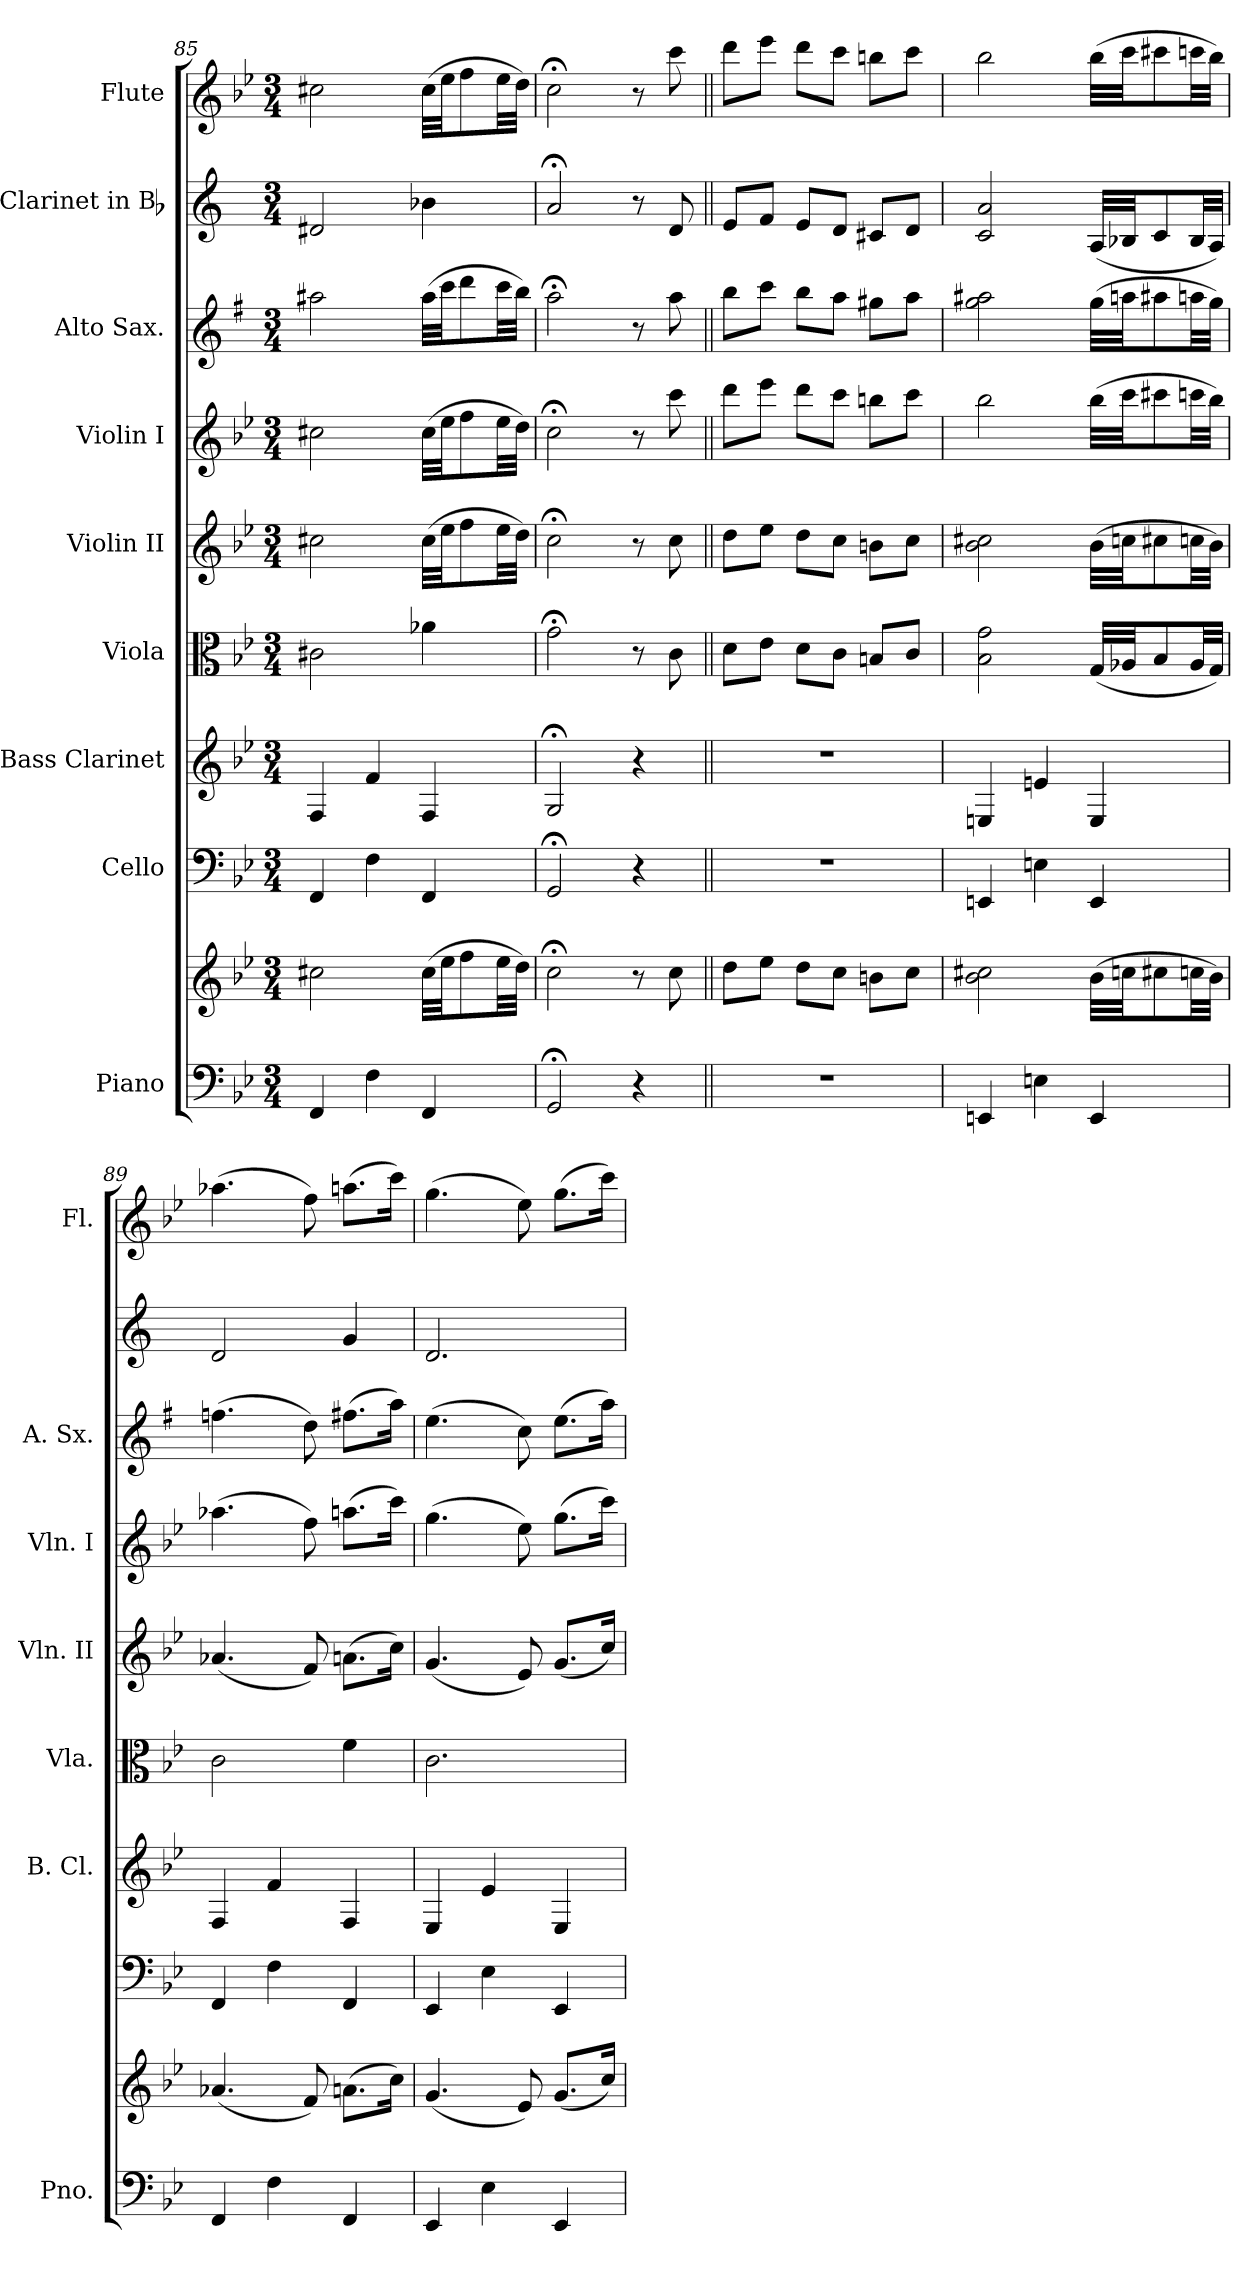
**kern	**kern	**kern	**kern	**kern	**kern	**kern	**kern	**kern	**kern
*part9	*part9	*part8	*part7	*part6	*part5	*part4	*part3	*part2	*part1
*staff10	*staff9	*staff8	*staff7	*staff6	*staff5	*staff4	*staff3	*staff2	*staff1
*I"Piano	*	*I"Cello	*I"Bass Clarinet	*I"Viola	*I"Violin II	*I"Violin I	*I"Alto Sax.	*I"Clarinet in Bb	*I"Flute
*I'Pno.	*	*	*I'B. Cl.	*I'Vla.	*I'Vln. II	*I'Vln. I	*I'A. Sx.	*	*I'Fl.
*clefF4	*clefG2	*clefF4	*clefG2	*clefC3	*clefG2	*clefG2	*clefG2	*clefG2	*clefG2
*	*	*	*ITrd8c14	*	*	*	*ITrd5c9	*ITrd1c2	*
*k[b-e-]	*k[b-e-]	*k[b-e-]	*k[b-e-]	*k[b-e-]	*k[b-e-]	*k[b-e-]	*k[b-e-]	*k[b-e-]	*k[b-e-]
*g:	*g:	*g:	*	*g:	*g:	*g:	*g:	*	*g:
*M3/4	*M3/4	*M3/4	*M3/4	*M3/4	*M3/4	*M3/4	*M3/4	*M3/4	*M3/4
=85	=85	=85	=85	=85	=85	=85	=85	=85	=85
4FF/	2cc#X\	4FF/	4FF/	2c#X\	2cc#X\	2cc#X\	2cc#X\	2c#X/	2cc#X\
4F\	.	4F\	4F/	.	.	.	.	.	.
4FF/	(>32cc#\LLL	4FF/	4FF/	4a-X\	(>32cc#\LLL	(>32cc#\LLL	(>32cc#\LLL	4a-X\	(>32cc#\LLL
.	32ee-\JJ	.	.	.	32ee-\JJ	32ee-\JJ	32ee-\JJ	.	32ee-\JJ
.	8ff\	.	.	.	8ff\	8ff\	8ff\	.	8ff\
.	32ee-\LL	.	.	.	32ee-\LL	32ee-\LL	32ee-\LL	.	32ee-\LL
.	32dd\JJJ)	.	.	.	32dd\JJJ)	32dd\JJJ)	32dd\JJJ)	.	32dd\JJJ)
=86	=86	=86	=86	=86	=86	=86	=86	=86	=86
2GG;</	2cc;<\	2GG;</	2GG;</	2g;<\	2cc;<\	2cc;<\	2cc;<\	2g;</	2cc;<\
4r	8r	4r	4r	8r	8r	8r	8r	8r	8r
.	8cc\	.	.	8c\	8cc\	8ccc\	8cc\	8c/	8ccc\
=87||	=87||	=87||	=87||	=87||	=87||	=87||	=87||	=87||	=87||
2.r	8dd\L	2.r	2.r	8d\L	8dd\L	8ddd\L	8dd\L	8d/L	8ddd\L
.	8ee-\J	.	.	8e-\J	8ee-\J	8eee-\J	8ee-\J	8e-/J	8eee-\J
.	8dd\L	.	.	8d\L	8dd\L	8ddd\L	8dd\L	8d/L	8ddd\L
.	8cc\J	.	.	8c\J	8cc\J	8ccc\J	8cc\J	8c/J	8ccc\J
.	8bn\L	.	.	8Bn/L	8bn\L	8bbn\L	8bn\L	8Bn/L	8bbn\L
.	8cc\J	.	.	8c/J	8cc\J	8ccc\J	8cc\J	8c/J	8ccc\J
=88	=88	=88	=88	=88	=88	=88	=88	=88	=88
4EEn/	2b-\ 2cc#X\	4EEn/	4EEn/	2B-\ 2g\	2b-\ 2cc#X\	2bb-\	2b-\ 2cc#X\	2B-/ 2g/	2bb-\
4En\	.	4En\	4En/	.	.	.	.	.	.
4EE/	(>32b-\LLL	4EE/	4EE/	(32G/LLL	(>32b-\LLL	(>32bb-\LLL	(>32b-\LLL	(32G/LLL	(>32bb-\LLL
.	32ccn\JJ	.	.	32A-X/JJ	32ccn\JJ	32ccc\JJ	32ccn\JJ	32A-X/JJ	32ccc\JJ
.	8cc#X\	.	.	8B-/	8cc#X\	8ccc#X\	8cc#X\	8B-/	8ccc#X\
.	32ccn\LL	.	.	32A-/LL	32ccn\LL	32cccn\LL	32ccn\LL	32A-/LL	32cccn\LL
.	32b-\JJJ)	.	.	32G/JJJ)	32b-\JJJ)	32bb-\JJJ)	32b-\JJJ)	32G/JJJ)	32bb-\JJJ)
!!LO:LB:g=z
=89	=89	=89	=89	=89	=89	=89	=89	=89	=89
4FF/	(4.a-X/	4FF/	4FF/	2c\	(4.a-X/	(>4.aa-X\	(>4.a-X\	2c/	(>4.aa-X\
4F\	.	4F\	4F/	.	.	.	.	.	.
.	8f/)	.	.	.	8f/)	8ff\)	8f\)	.	8ff\)
4FF/	(>8.an\L	4FF/	4FF/	4f\	(>8.an\L	(>8.aan\L	(>8.an\L	4f/	(>8.aan\L
.	16cc\Jk)	.	.	.	16cc\Jk)	16ccc\Jk)	16cc\Jk)	.	16ccc\Jk)
=90	=90	=90	=90	=90	=90	=90	=90	=90	=90
4EE-/	(4.g/	4EE-/	4EE-/	2.c\	(4.g/	(>4.gg\	(>4.g\	2.c/	(>4.gg\
4E-\	.	4E-\	4E-/	.	.	.	.	.	.
.	8e-/)	.	.	.	8e-/)	8ee-\)	8e-\)	.	8ee-\)
4EE-/	(8.g/L	4EE-/	4EE-/	.	(8.g/L	(>8.gg\L	(>8.g\L	.	(>8.gg\L
.	16cc/Jk)	.	.	.	16cc/Jk)	16ccc\Jk)	16cc\Jk)	.	16ccc\Jk)
=	=	=	=	=	=	=	=	=	=
*-	*-	*-	*-	*-	*-	*-	*-	*-	*-
